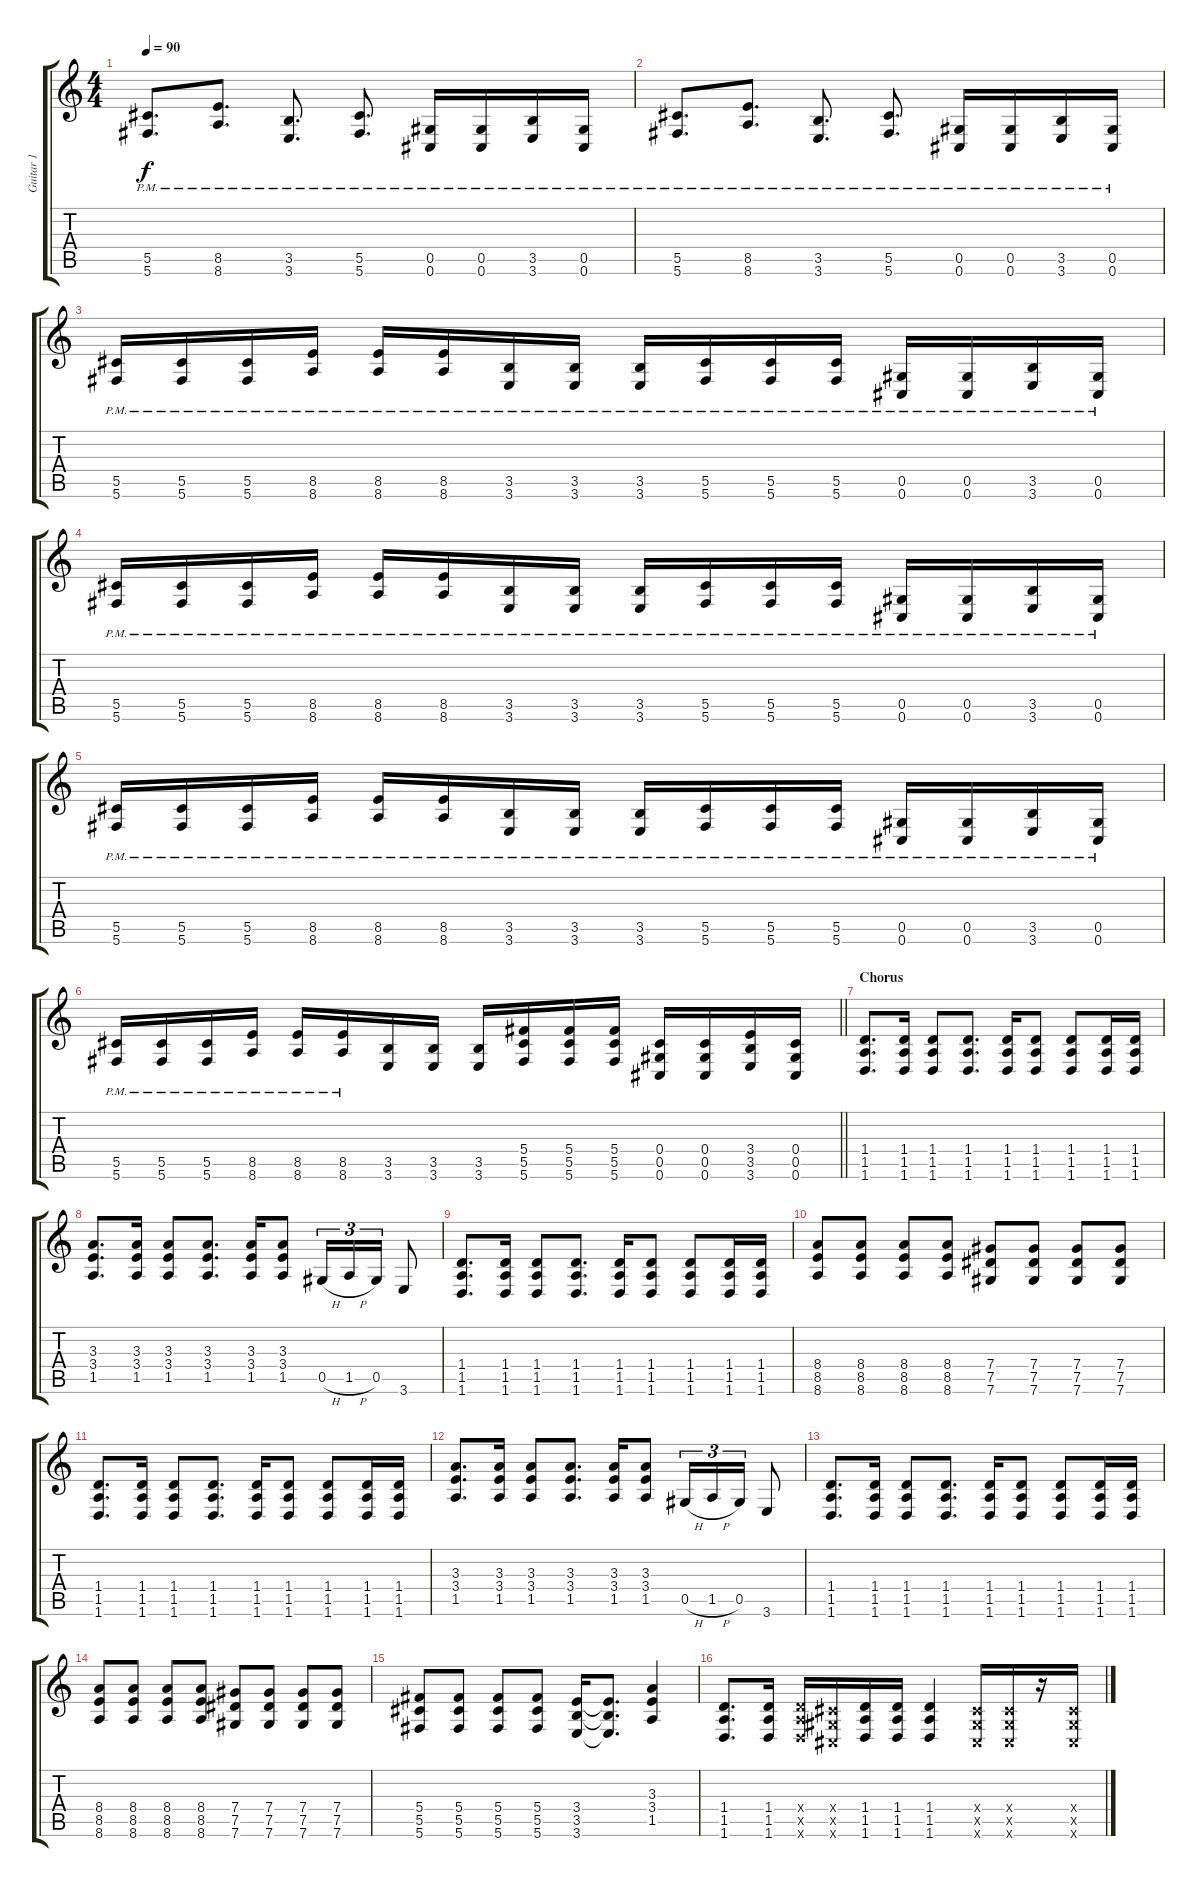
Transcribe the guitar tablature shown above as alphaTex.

\track ("Guitar 1" "Guitar 1") {instrument overdrivenguitar}
\staff {score tabs}
\tuning (Eb4 Bb3 Gb3 Db3 Ab2 Db2) {hide}
\ts (4 4)
\tempo 90
\clef g2
\ks c
(5.5{pm} 5.6).8{d dy f} (8.5{pm} 8.6).8{d} (3.5{pm} 3.6).8{d} (5.5{pm} 5.6).8{d} (0.5{pm} 0.6{pm}).16 (0.5{pm} 0.6{pm}).16 (3.5{pm} 3.6{pm}).16 (0.5{pm} 0.6{pm}).16 |
(5.5{pm} 5.6).8{d} (8.5{pm} 8.6).8{d} (3.5{pm} 3.6).8{d} (5.5{pm} 5.6).8{d} (0.5{pm} 0.6{pm}).16 (0.5{pm} 0.6{pm}).16 (3.5{pm} 3.6{pm}).16 (0.5{pm} 0.6{pm}).16 |
(5.5{pm} 5.6{pm}).16 (5.5{pm} 5.6{pm}).16 (5.5{pm} 5.6{pm}).16 (8.5{pm} 8.6{pm}).16 (8.5{pm} 8.6{pm}).16 (8.5{pm} 8.6{pm}).16 (3.5{pm} 3.6{pm}).16 (3.5{pm} 3.6{pm}).16 (3.5{pm} 3.6{pm}).16 (5.5{pm} 5.6{pm}).16 (5.5{pm} 5.6{pm}).16 (5.5{pm} 5.6{pm}).16 (0.5{pm} 0.6{pm}).16 (0.5{pm} 0.6{pm}).16 (3.5{pm} 3.6{pm}).16 (0.5{pm} 0.6{pm}).16 |
(5.5{pm} 5.6{pm}).16 (5.5{pm} 5.6{pm}).16 (5.5{pm} 5.6{pm}).16 (8.5{pm} 8.6{pm}).16 (8.5{pm} 8.6{pm}).16 (8.5{pm} 8.6{pm}).16 (3.5{pm} 3.6{pm}).16 (3.5{pm} 3.6{pm}).16 (3.5{pm} 3.6{pm}).16 (5.5{pm} 5.6{pm}).16 (5.5{pm} 5.6{pm}).16 (5.5{pm} 5.6{pm}).16 (0.5{pm} 0.6{pm}).16 (0.5{pm} 0.6{pm}).16 (3.5{pm} 3.6{pm}).16 (0.5{pm} 0.6{pm}).16 |
(5.5{pm} 5.6{pm}).16 (5.5{pm} 5.6{pm}).16 (5.5{pm} 5.6{pm}).16 (8.5{pm} 8.6{pm}).16 (8.5{pm} 8.6{pm}).16 (8.5{pm} 8.6{pm}).16 (3.5{pm} 3.6{pm}).16 (3.5{pm} 3.6{pm}).16 (3.5{pm} 3.6{pm}).16 (5.5{pm} 5.6{pm}).16 (5.5{pm} 5.6{pm}).16 (5.5{pm} 5.6{pm}).16 (0.5{pm} 0.6{pm}).16 (0.5{pm} 0.6{pm}).16 (3.5{pm} 3.6{pm}).16 (0.5{pm} 0.6{pm}).16 |
\barLineRight lightlight
(5.5{pm} 5.6{pm}).16 (5.5{pm} 5.6{pm}).16 (5.5{pm} 5.6{pm}).16 (8.5{pm} 8.6{pm}).16 (8.5{pm} 8.6{pm}).16 (8.5{pm} 8.6{pm}).16 (3.5 3.6).16 (3.5 3.6).16 (3.5 3.6).16 (5.4 5.5 5.6).16 (5.4 5.5 5.6).16 (5.4 5.5 5.6).16 (0.4 0.5 0.6).16 (0.4 0.5 0.6).16 (3.4 3.5 3.6).16 (0.4 0.5 0.6).16 |
\section ("" "Chorus")
(1.4 1.5 1.6).8{d} (1.4 1.5 1.6).16 (1.4 1.5 1.6).8 (1.4 1.5 1.6).8{d} (1.4 1.5 1.6).16 (1.4 1.5 1.6).8 (1.4 1.5 1.6).8 (1.4 1.5 1.6).16 (1.4 1.5 1.6).16 |
(3.3 3.4 1.5).8{d} (3.3 3.4 1.5).16 (3.3 3.4 1.5).8 (3.3 3.4 1.5).8{d} (3.3 3.4 1.5).16 (3.3 3.4 1.5).8 0.5{h}.16{tu (3 2)} 1.5{h}.16{tu (3 2)} 0.5.16{tu (3 2)} 3.6.8 |
(1.4 1.5 1.6).8{d} (1.4 1.5 1.6).16 (1.4 1.5 1.6).8 (1.4 1.5 1.6).8{d} (1.4 1.5 1.6).16 (1.4 1.5 1.6).8 (1.4 1.5 1.6).8 (1.4 1.5 1.6).16 (1.4 1.5 1.6).16 |
(8.4 8.5 8.6).8 (8.4 8.5 8.6).8 (8.4 8.5 8.6).8 (8.4 8.5 8.6).8 (7.4 7.5 7.6).8 (7.4 7.5 7.6).8 (7.4 7.5 7.6).8 (7.4 7.5 7.6).8 |
(1.4 1.5 1.6).8{d} (1.4 1.5 1.6).16 (1.4 1.5 1.6).8 (1.4 1.5 1.6).8{d} (1.4 1.5 1.6).16 (1.4 1.5 1.6).8 (1.4 1.5 1.6).8 (1.4 1.5 1.6).16 (1.4 1.5 1.6).16 |
(3.3 3.4 1.5).8{d} (3.3 3.4 1.5).16 (3.3 3.4 1.5).8 (3.3 3.4 1.5).8{d} (3.3 3.4 1.5).16 (3.3 3.4 1.5).8 0.5{h}.16{tu (3 2)} 1.5{h}.16{tu (3 2)} 0.5.16{tu (3 2)} 3.6.8 |
(1.4 1.5 1.6).8{d} (1.4 1.5 1.6).16 (1.4 1.5 1.6).8 (1.4 1.5 1.6).8{d} (1.4 1.5 1.6).16 (1.4 1.5 1.6).8 (1.4 1.5 1.6).8 (1.4 1.5 1.6).16 (1.4 1.5 1.6).16 |
(8.4 8.5 8.6).8 (8.4 8.5 8.6).8 (8.4 8.5 8.6).8 (8.4 8.5 8.6).8 (7.4 7.5 7.6).8 (7.4 7.5 7.6).8 (7.4 7.5 7.6).8 (7.4 7.5 7.6).8 |
(5.4 5.5 5.6).8 (5.4 5.5 5.6).8 (5.4 5.5 5.6).8 (5.4 5.5 5.6).8 (3.4 3.5 3.6).16 (3.4{t} 3.5{t} 3.6{t}).8{d} (3.3 3.4 1.5).4 |
(1.4 1.5 1.6).8{d} (1.4 1.5 1.6).16 (1.4{x} 1.5{x} 1.6{x}).16 (0.4{x} 0.5{x} 0.6{x}).16 (1.4 1.5 1.6).16 (1.4 1.5 1.6).16 (1.4 1.5 1.6).4 (0.4{x} 0.5{x} 0.6{x}).16 (0.4{x} 0.5{x} 0.6{x}).16 r.16 (0.4{x} 0.5{x} 0.6{x}).16
